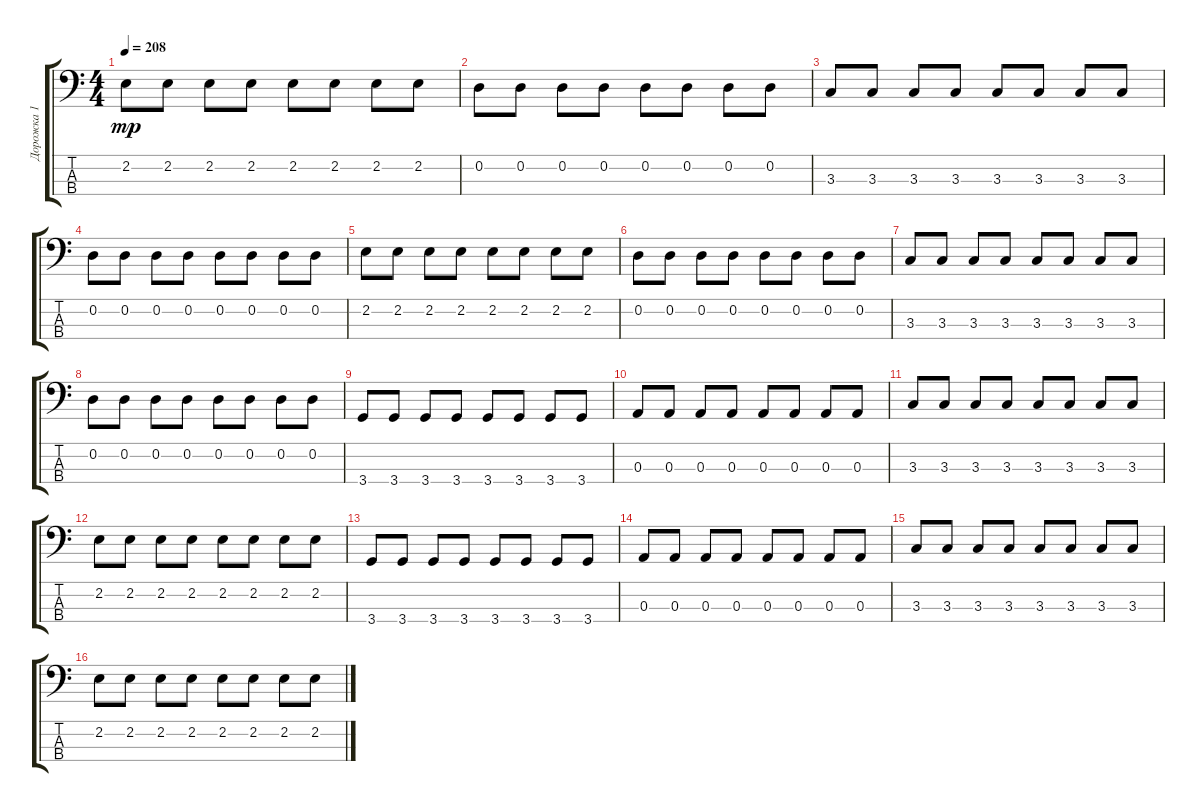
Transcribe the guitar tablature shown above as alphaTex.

\track ("Дорожка 1" "Дорожка 1") {instrument electricbassfinger}
\staff {score tabs}
\tuning (G2 D2 A1 E1) {hide}
\ts (4 4)
\tempo 208
\clef f4
\ks c
2.2.8{dy mp} 2.2.8 2.2.8 2.2.8 2.2.8 2.2.8 2.2.8 2.2.8 |
0.2.8 0.2.8 0.2.8 0.2.8 0.2.8 0.2.8 0.2.8 0.2.8 |
3.3.8 3.3.8 3.3.8 3.3.8 3.3.8 3.3.8 3.3.8 3.3.8 |
0.2.8 0.2.8 0.2.8 0.2.8 0.2.8 0.2.8 0.2.8 0.2.8 |
2.2.8 2.2.8 2.2.8 2.2.8 2.2.8 2.2.8 2.2.8 2.2.8 |
0.2.8 0.2.8 0.2.8 0.2.8 0.2.8 0.2.8 0.2.8 0.2.8 |
3.3.8 3.3.8 3.3.8 3.3.8 3.3.8 3.3.8 3.3.8 3.3.8 |
0.2.8 0.2.8 0.2.8 0.2.8 0.2.8 0.2.8 0.2.8 0.2.8 |
3.4.8 3.4.8 3.4.8 3.4.8 3.4.8 3.4.8 3.4.8 3.4.8 |
0.3.8 0.3.8 0.3.8 0.3.8 0.3.8 0.3.8 0.3.8 0.3.8 |
3.3.8 3.3.8 3.3.8 3.3.8 3.3.8 3.3.8 3.3.8 3.3.8 |
2.2.8 2.2.8 2.2.8 2.2.8 2.2.8 2.2.8 2.2.8 2.2.8 |
3.4.8 3.4.8 3.4.8 3.4.8 3.4.8 3.4.8 3.4.8 3.4.8 |
0.3.8 0.3.8 0.3.8 0.3.8 0.3.8 0.3.8 0.3.8 0.3.8 |
3.3.8 3.3.8 3.3.8 3.3.8 3.3.8 3.3.8 3.3.8 3.3.8 |
2.2.8 2.2.8 2.2.8 2.2.8 2.2.8 2.2.8 2.2.8 2.2.8
